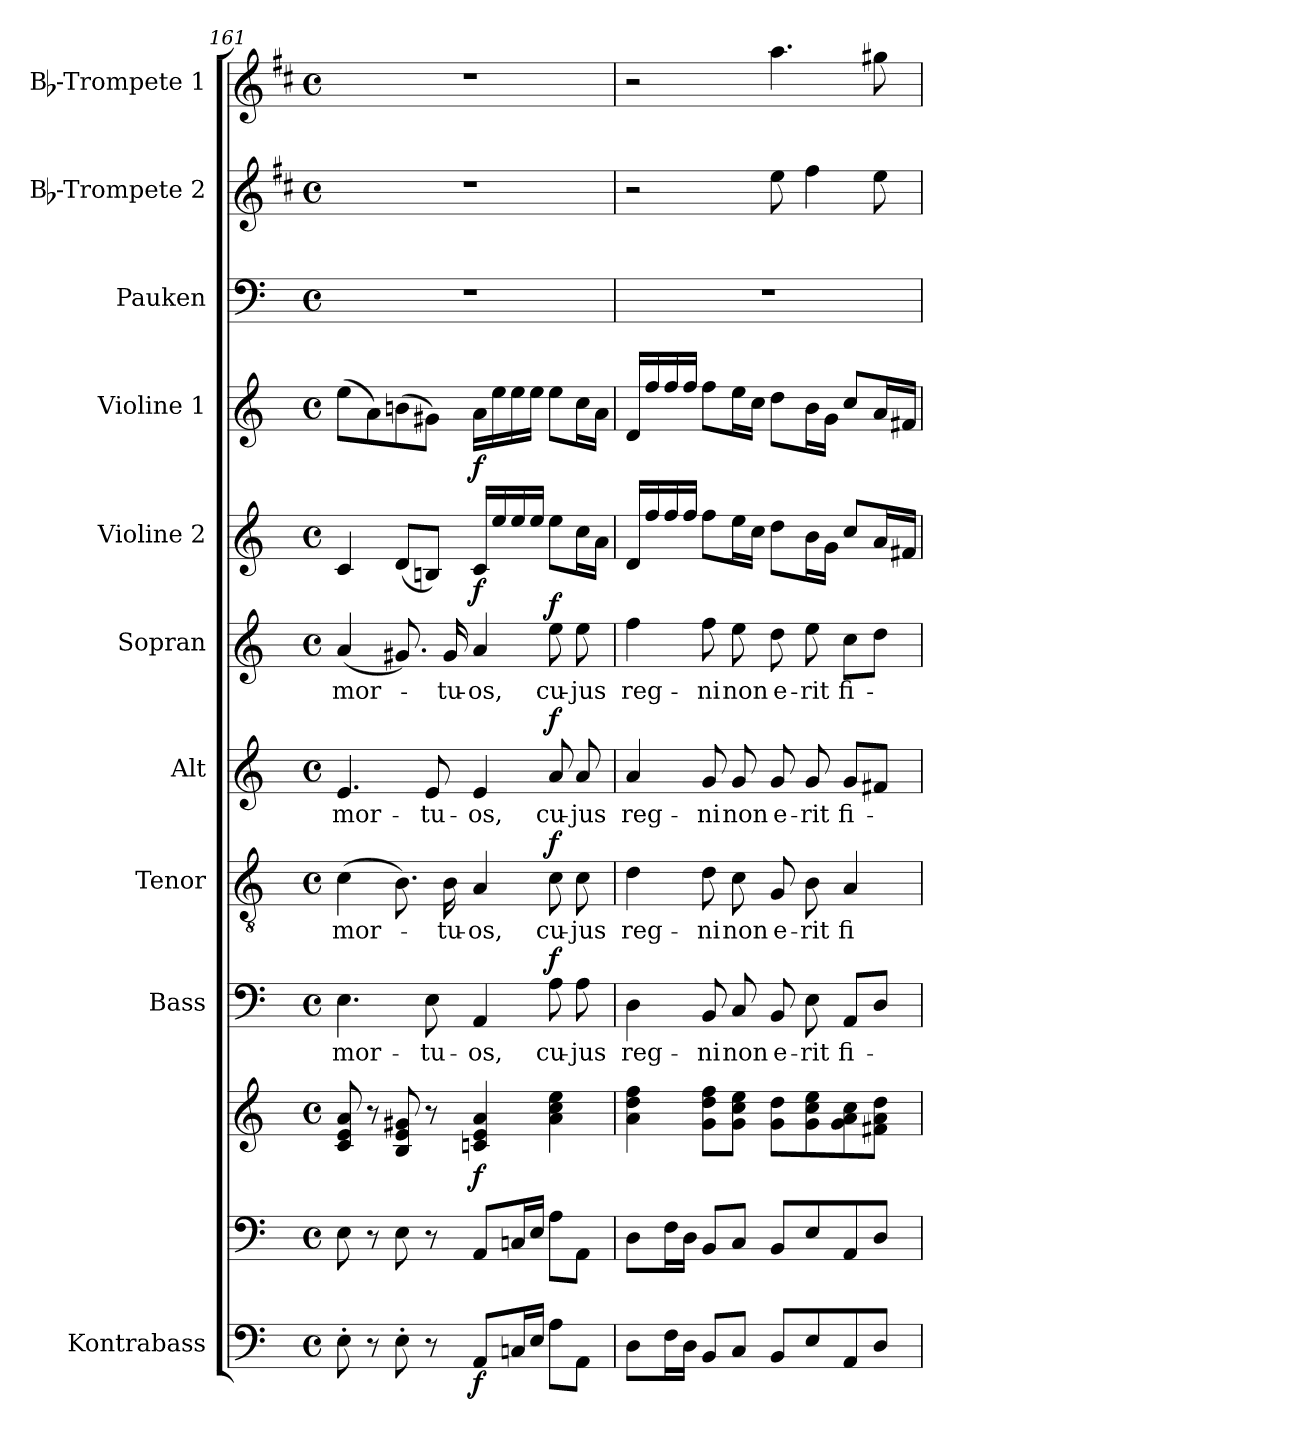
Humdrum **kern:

**kern	**dynam	**kern	**kern	**dynam	**kern	**text	**dynam	**kern	**text	**dynam	**kern	**text	**dynam	**kern	**text	**dynam	**kern	**dynam	**kern	**dynam	**kern	**kern	**kern
*part11	*part11	*part10	*part10	*part10	*part9	*part9	*part9	*part8	*part8	*part8	*part7	*part7	*part7	*part6	*part6	*part6	*part5	*part5	*part4	*part4	*part3	*part2	*part1
*staff12	*staff12	*staff11	*staff10	*staff10/11	*staff9	*staff9	*staff9	*staff8	*staff8	*staff8	*staff7	*staff7	*staff7	*staff6	*staff6	*staff6	*staff5	*staff5	*staff4	*staff4	*staff3	*staff2	*staff1
*I"Kontrabass	*	*	*	*	*I"Bass	*	*	*I"Tenor	*	*	*I"Alt	*	*	*I"Sopran	*	*	*I"Violine 2	*	*I"Violine 1	*	*I"Pauken	*I"Bb-Trompete 2	*I"Bb-Trompete 1
*I'Kb.	*	*	*	*	*I'B.	*	*	*I'T.	*	*	*I'A.	*	*	*I'S.	*	*	*I'Vl. 2	*	*I'Vl. 1	*	*I'Pk.	*I'Bb Trp. 2	*I'Bb Trp. 1
*clefF4	*	*clefF4	*clefG2	*	*clefF4	*	*	*clefGv2	*	*	*clefG2	*	*	*clefG2	*	*	*clefG2	*	*clefG2	*	*clefF4	*clefG2	*clefG2
*ITrd7c12	*	*	*	*	*	*	*	*	*	*	*	*	*	*	*	*	*	*	*	*	*	*ITrd1c2	*ITrd1c2
*k[]	*	*k[]	*k[]	*	*k[]	*	*	*k[]	*	*	*k[]	*	*	*k[]	*	*	*k[]	*	*k[]	*	*k[]	*k[]	*k[]
*C:	*	*C:	*C:	*	*C:	*	*	*C:	*	*	*C:	*	*	*C:	*	*	*C:	*	*C:	*	*C:	*C:	*C:
*M4/4	*	*M4/4	*M4/4	*	*M4/4	*	*	*M4/4	*	*	*M4/4	*	*	*M4/4	*	*	*M4/4	*	*M4/4	*	*M4/4	*M4/4	*M4/4
*met(c)	*	*met(c)	*met(c)	*	*met(c)	*	*	*met(c)	*	*	*met(c)	*	*	*met(c)	*	*	*met(c)	*	*met(c)	*	*met(c)	*met(c)	*met(c)
=161	=161	=161	=161	=161	=161	=161	=161	=161	=161	=161	=161	=161	=161	=161	=161	=161	=161	=161	=161	=161	=161	=161	=161
!	!	!	!	!	!	!LO:LY:b	!	!	!LO:LY:b	!	!	!LO:LY:b	!	!	!LO:LY:b	!	!	!	!	!	!	!	!
8EE'>\	.	8E\	8c/ 8e/ 8a/	.	4.E\	mor-	.	(>4c\	mor-	.	4.e/	mor-	.	(<4a/	mor-	.	4c/	.	(>8ee\L	.	1r	1r	1r
8r	.	8r	8r	.	.	.	.	.	.	.	.	.	.	.	.	.	.	.	8a\)	.	.	.	.
8EE'>\	.	8E\	8B/ 8e/ 8g#X/	.	.	.	.	8.B\)	.	.	.	.	.	8.g#X/)	.	.	(<8d/L	.	(>8bn\	.	.	.	.
!	!	!	!	!	!	!LO:LY:b	!	!	!	!	!	!LO:LY:b	!	!	!	!	!	!	!	!	!	!	!
8r	.	8r	8r	.	8E\	-tu-	.	.	.	.	8e/	-tu-	.	.	.	.	8Bn/J)	.	8g#X\J)	.	.	.	.
!	!	!	!	!	!	!	!	!	!LO:LY:b	!	!	!	!	!	!LO:LY:b	!	!	!	!	!	!	!	!
.	.	.	.	.	.	.	.	16B\	-tu-	.	.	.	.	16g#/	-tu-	.	.	.	.	.	.	.	.
!	!LO:DY:b	!	!	!LO:DY:b	!	!LO:LY:b	!	!	!LO:LY:b	!	!	!LO:LY:b	!	!	!LO:LY:b	!	!	!LO:DY:b	!	!LO:DY:b	!	!	!
8AAA/L	f	8AA/L	4cn/ 4e/ 4a/	f	4AA/	-os,	.	4A/	-os,	.	4e/	-os,	.	4a/	-os,	.	16c/LL	f	16a\LL	f	.	.	.
.	.	.	.	.	.	.	.	.	.	.	.	.	.	.	.	.	16ee/	.	16ee\	.	.	.	.
16CCn/L	.	16Cn/L	.	.	.	.	.	.	.	.	.	.	.	.	.	.	16ee/	.	16ee\	.	.	.	.
16EE/JJ	.	16E/JJ	.	.	.	.	.	.	.	.	.	.	.	.	.	.	16ee/JJ	.	16ee\JJ	.	.	.	.
!	!	!	!	!	!	!LO:LY:b	!LO:DY:a	!	!LO:LY:b	!LO:DY:a	!	!LO:LY:b	!LO:DY:a	!	!LO:LY:b	!LO:DY:a	!	!	!	!	!	!	!
8AA\L	.	8A\L	4a\ 4cc\ 4ee\	.	8A\	cu-	f	8c\	cu-	f	8a/	cu-	f	8ee\	cu-	f	8ee\L	.	8ee\L	.	.	.	.
!	!	!	!	!	!	!LO:LY:b	!	!	!LO:LY:b	!	!	!LO:LY:b	!	!	!LO:LY:b	!	!	!	!	!	!	!	!
8AAA\J	.	8AA\J	.	.	8A\	-jus	.	8c\	-jus	.	8a/	-jus	.	8ee\	-jus	.	16cc\L	.	16cc\L	.	.	.	.
.	.	.	.	.	.	.	.	.	.	.	.	.	.	.	.	.	16a\JJ	.	16a\JJ	.	.	.	.
=162	=162	=162	=162	=162	=162	=162	=162	=162	=162	=162	=162	=162	=162	=162	=162	=162	=162	=162	=162	=162	=162	=162	=162
!	!	!	!	!	!	!LO:LY:b	!	!	!LO:LY:b	!	!	!LO:LY:b	!	!	!LO:LY:b	!	!	!	!	!	!	!	!
8DD\L	.	8D\L	4a\ 4dd\ 4ff\	.	4D\	reg-	.	4d\	reg-	.	4a/	reg-	.	4ff\	reg-	.	16d/LL	.	16d/LL	.	1r	2r	2r
.	.	.	.	.	.	.	.	.	.	.	.	.	.	.	.	.	16ff/	.	16ff/	.	.	.	.
16FF\L	.	16F\L	.	.	.	.	.	.	.	.	.	.	.	.	.	.	16ff/	.	16ff/	.	.	.	.
16DD\JJ	.	16D\JJ	.	.	.	.	.	.	.	.	.	.	.	.	.	.	16ff/JJ	.	16ff/JJ	.	.	.	.
!	!	!	!	!	!	!LO:LY:b	!	!	!LO:LY:b	!	!	!LO:LY:b	!	!	!LO:LY:b	!	!	!	!	!	!	!	!
8BBB/L	.	8BB/L	8g\ 8dd\ 8ff\L	.	8BB/	-ni	.	8d\	-ni	.	8g/	-ni	.	8ff\	-ni	.	8ff\L	.	8ff\L	.	.	.	.
!	!	!	!	!	!	!LO:LY:b	!	!	!LO:LY:b	!	!	!LO:LY:b	!	!	!LO:LY:b	!	!	!	!	!	!	!	!
8CC/J	.	8C/J	8g\ 8cc\ 8ee\J	.	8C/	non	.	8c\	non	.	8g/	non	.	8ee\	non	.	16ee\L	.	16ee\L	.	.	.	.
.	.	.	.	.	.	.	.	.	.	.	.	.	.	.	.	.	16cc\JJ	.	16cc\JJ	.	.	.	.
!	!	!	!	!	!	!LO:LY:b	!	!	!LO:LY:b	!	!	!LO:LY:b	!	!	!LO:LY:b	!	!	!	!	!	!	!	!
8BBB/L	.	8BB/L	8g\ 8dd\L	.	8BB/	e-	.	8G/	e-	.	8g/	e-	.	8dd\	e-	.	8dd\L	.	8dd\L	.	.	8dd\	4.gg\
!	!	!	!	!	!	!LO:LY:b	!	!	!LO:LY:b	!	!	!LO:LY:b	!	!	!LO:LY:b	!	!	!	!	!	!	!	!
8EE/	.	8E/	8g\ 8cc\ 8ee\	.	8E\	-rit	.	8B\	-rit	.	8g/	-rit	.	8ee\	-rit	.	16b\L	.	16b\L	.	.	4ee\	.
.	.	.	.	.	.	.	.	.	.	.	.	.	.	.	.	.	16g\JJ	.	16g\JJ	.	.	.	.
!	!	!	!	!	!	!LO:LY:b	!	!	!LO:LY:b	!	!	!LO:LY:b	!	!	!LO:LY:b	!	!	!	!	!	!	!	!
8AAA/	.	8AA/	8g\ 8a\ 8cc\	.	8AA/L	fi-	.	4A/	fi-	.	8g/L	fi-	.	8cc\L	fi-	.	8cc/L	.	8cc/L	.	.	.	.
8DD/J	.	8D/J	8f#X\ 8a\ 8dd\J	.	8D/J	.	.	.	.	.	8f#X/J	.	.	8dd\J	.	.	16a/L	.	16a/L	.	.	8dd\	8ff#X\
.	.	.	.	.	.	.	.	.	.	.	.	.	.	.	.	.	16f#X/JJ	.	16f#X/JJ	.	.	.	.
=	=	=	=	=	=	=	=	=	=	=	=	=	=	=	=	=	=	=	=	=	=	=	=
*-	*-	*-	*-	*-	*-	*-	*-	*-	*-	*-	*-	*-	*-	*-	*-	*-	*-	*-	*-	*-	*-	*-	*-
